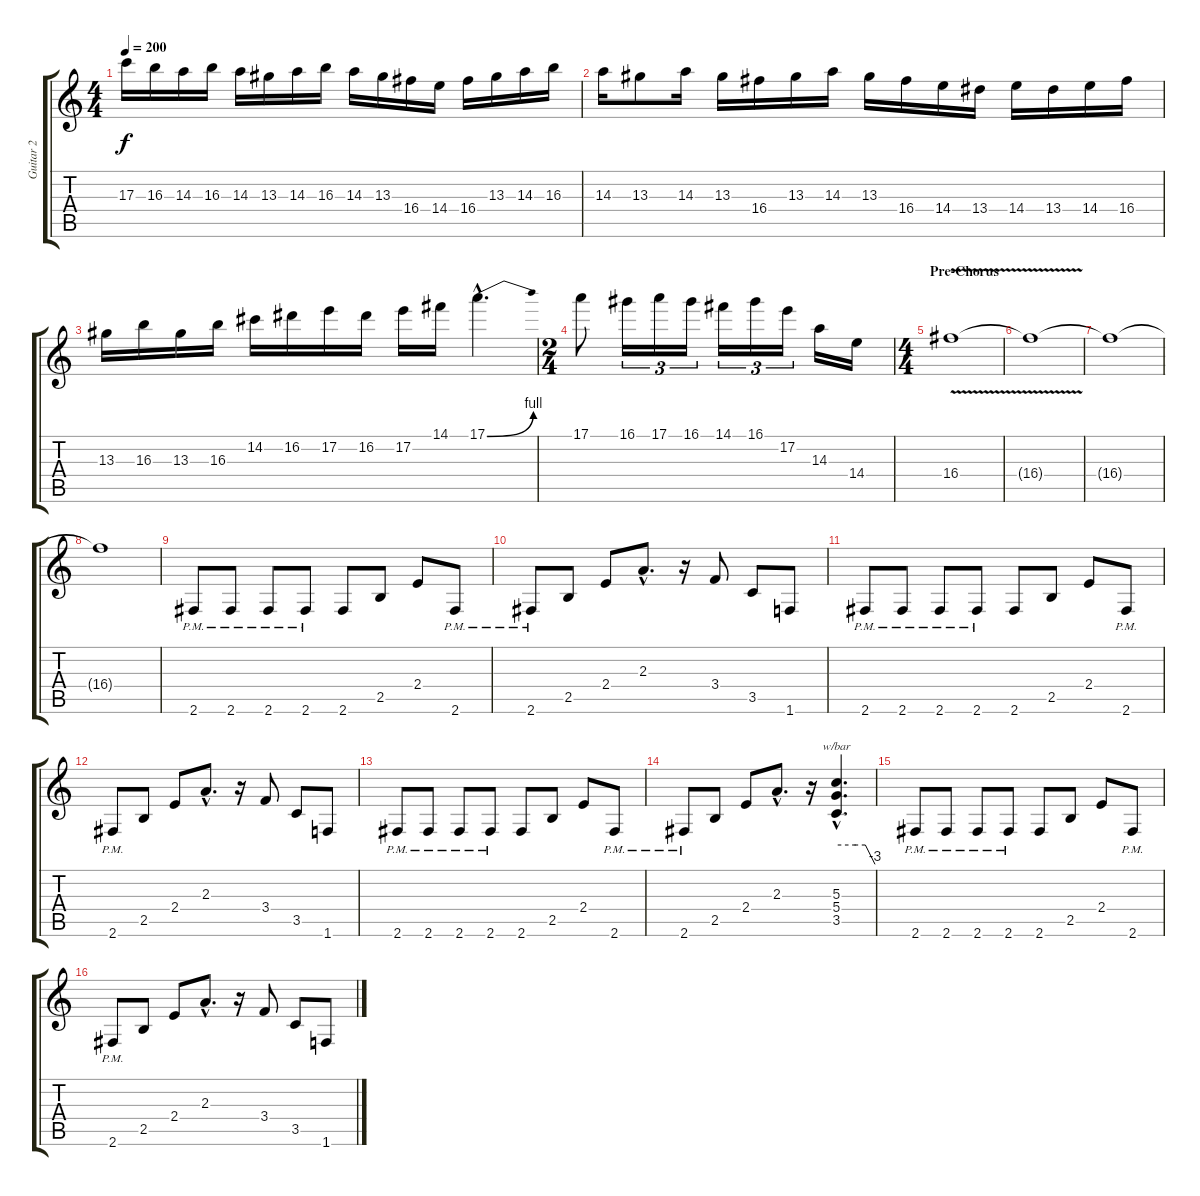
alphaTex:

\track ("Guitar 2" "Guitar 2") {instrument distortionguitar}
\staff {score tabs}
\tuning (E4 B3 G3 D3 A2 E2) {hide}
\ts (4 4)
\tempo 200
\clef g2
\ks c
17.3.16{dy f} 16.3.16 14.3.16 16.3.16 14.3.16 13.3.16 14.3.16 16.3.16 14.3.16 13.3.16 16.4.16 14.4.16 16.4.16 13.3.16 14.3.16 16.3.16 |
14.3.16 13.3.8 14.3.16 13.3.16 16.4.16 13.3.16 14.3.16 13.3.16 16.4.16 14.4.16 13.4.16 14.4.16 13.4.16 14.4.16 16.4.16 |
13.3.16 16.3.16 13.3.16 16.3.16 14.2.16 16.2.16 17.2.16 16.2.16 17.2.16 14.1.16 17.1{be (bend 0 0 60 4) hac}.4{d} |
\ts (2 4)
17.1.8 16.1.16{tu (3 2)} 17.1.16{tu (3 2)} 16.1.16{tu (3 2)} 14.1.16{tu (3 2)} 16.1.16{tu (3 2)} 17.2.16{tu (3 2)} 14.3.16 14.4.16 |
\ts (4 4)
\section ("" "Pre-Chorus")
16.4{v}.1 |
16.4{t}.1{volume 0} |
16.4{t}.1 |
16.4{t}.1 |
2.6{pm}.8{volume 14} 2.6{pm}.8 2.6{pm}.8 2.6{pm}.8 2.6.8 2.5.8 2.4.8 2.6{pm}.8 |
2.6{pm}.8 2.5.8 2.4.8 2.3{hac}.8{d} r.16 3.4.8 3.5.8 1.6.8 |
2.6{pm}.8 2.6{pm}.8 2.6{pm}.8 2.6{pm}.8 2.6.8 2.5.8 2.4.8 2.6{pm}.8 |
2.6{pm}.8 2.5.8 2.4.8 2.3{hac}.8{d} r.16 3.4.8 3.5.8 1.6.8 |
2.6{pm}.8 2.6{pm}.8 2.6{pm}.8 2.6{pm}.8 2.6.8 2.5.8 2.4.8 2.6{pm}.8 |
2.6{pm}.8 2.5.8 2.4.8 2.3{hac}.8{d} r.16 (5.3{hac} 5.4{hac} 3.5{hac}).4{d tbe (custom default 0 0 30 0 45 0 60 -12)} |
2.6{pm}.8 2.6{pm}.8 2.6{pm}.8 2.6{pm}.8 2.6.8 2.5.8 2.4.8 2.6{pm}.8 |
2.6{pm}.8 2.5.8 2.4.8 2.3{hac}.8{d} r.16 3.4.8 3.5.8 1.6.8
